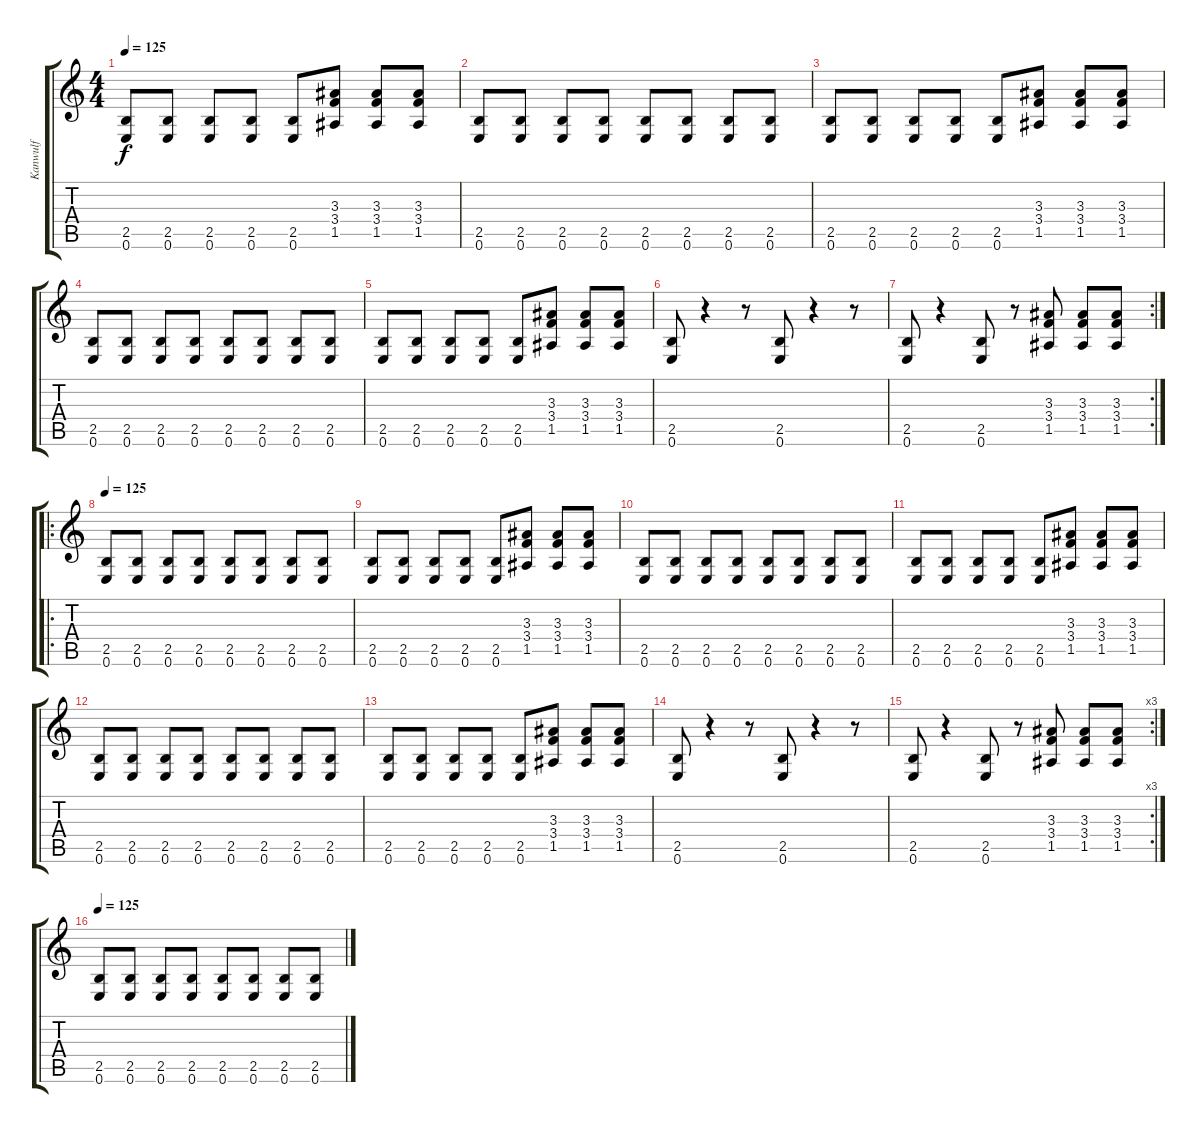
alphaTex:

\track ("Kanwulf" "Kanwulf") {instrument distortionguitar}
\staff {score tabs}
\tuning (E4 B3 G3 D3 A2 E2) {hide}
\ts (4 4)
\tempo 125
\clef g2
\ks c
(2.5 0.6).8{dy f} (2.5 0.6).8 (2.5 0.6).8 (2.5 0.6).8 (2.5 0.6).8 (3.3 3.4 1.5).8 (3.3 3.4 1.5).8 (3.3 3.4 1.5).8 |
(2.5 0.6).8 (2.5 0.6).8 (2.5 0.6).8 (2.5 0.6).8 (2.5 0.6).8 (2.5 0.6).8 (2.5 0.6).8 (2.5 0.6).8 |
(2.5 0.6).8 (2.5 0.6).8 (2.5 0.6).8 (2.5 0.6).8 (2.5 0.6).8 (3.3 3.4 1.5).8 (3.3 3.4 1.5).8 (3.3 3.4 1.5).8 |
(2.5 0.6).8 (2.5 0.6).8 (2.5 0.6).8 (2.5 0.6).8 (2.5 0.6).8 (2.5 0.6).8 (2.5 0.6).8 (2.5 0.6).8 |
(2.5 0.6).8 (2.5 0.6).8 (2.5 0.6).8 (2.5 0.6).8 (2.5 0.6).8 (3.3 3.4 1.5).8 (3.3 3.4 1.5).8 (3.3 3.4 1.5).8 |
(2.5 0.6).8 r.4 r.8 (2.5 0.6).8 r.4 r.8 |
\rc 2
(2.5 0.6).8 r.4 (2.5 0.6).8 r.8 (3.3 3.4 1.5).8 (3.3 3.4 1.5).8 (3.3 3.4 1.5).8 |
\ro
\tempo 125
(2.5 0.6).8 (2.5 0.6).8 (2.5 0.6).8 (2.5 0.6).8 (2.5 0.6).8 (2.5 0.6).8 (2.5 0.6).8 (2.5 0.6).8 |
(2.5 0.6).8 (2.5 0.6).8 (2.5 0.6).8 (2.5 0.6).8 (2.5 0.6).8 (3.3 3.4 1.5).8 (3.3 3.4 1.5).8 (3.3 3.4 1.5).8 |
(2.5 0.6).8 (2.5 0.6).8 (2.5 0.6).8 (2.5 0.6).8 (2.5 0.6).8 (2.5 0.6).8 (2.5 0.6).8 (2.5 0.6).8 |
(2.5 0.6).8 (2.5 0.6).8 (2.5 0.6).8 (2.5 0.6).8 (2.5 0.6).8 (3.3 3.4 1.5).8 (3.3 3.4 1.5).8 (3.3 3.4 1.5).8 |
(2.5 0.6).8 (2.5 0.6).8 (2.5 0.6).8 (2.5 0.6).8 (2.5 0.6).8 (2.5 0.6).8 (2.5 0.6).8 (2.5 0.6).8 |
(2.5 0.6).8 (2.5 0.6).8 (2.5 0.6).8 (2.5 0.6).8 (2.5 0.6).8 (3.3 3.4 1.5).8 (3.3 3.4 1.5).8 (3.3 3.4 1.5).8 |
(2.5 0.6).8 r.4 r.8 (2.5 0.6).8 r.4 r.8 |
\rc 3
(2.5 0.6).8 r.4 (2.5 0.6).8 r.8 (3.3 3.4 1.5).8 (3.3 3.4 1.5).8 (3.3 3.4 1.5).8 |
\tempo 125
(2.5 0.6).8 (2.5 0.6).8 (2.5 0.6).8 (2.5 0.6).8 (2.5 0.6).8 (2.5 0.6).8 (2.5 0.6).8 (2.5 0.6).8
